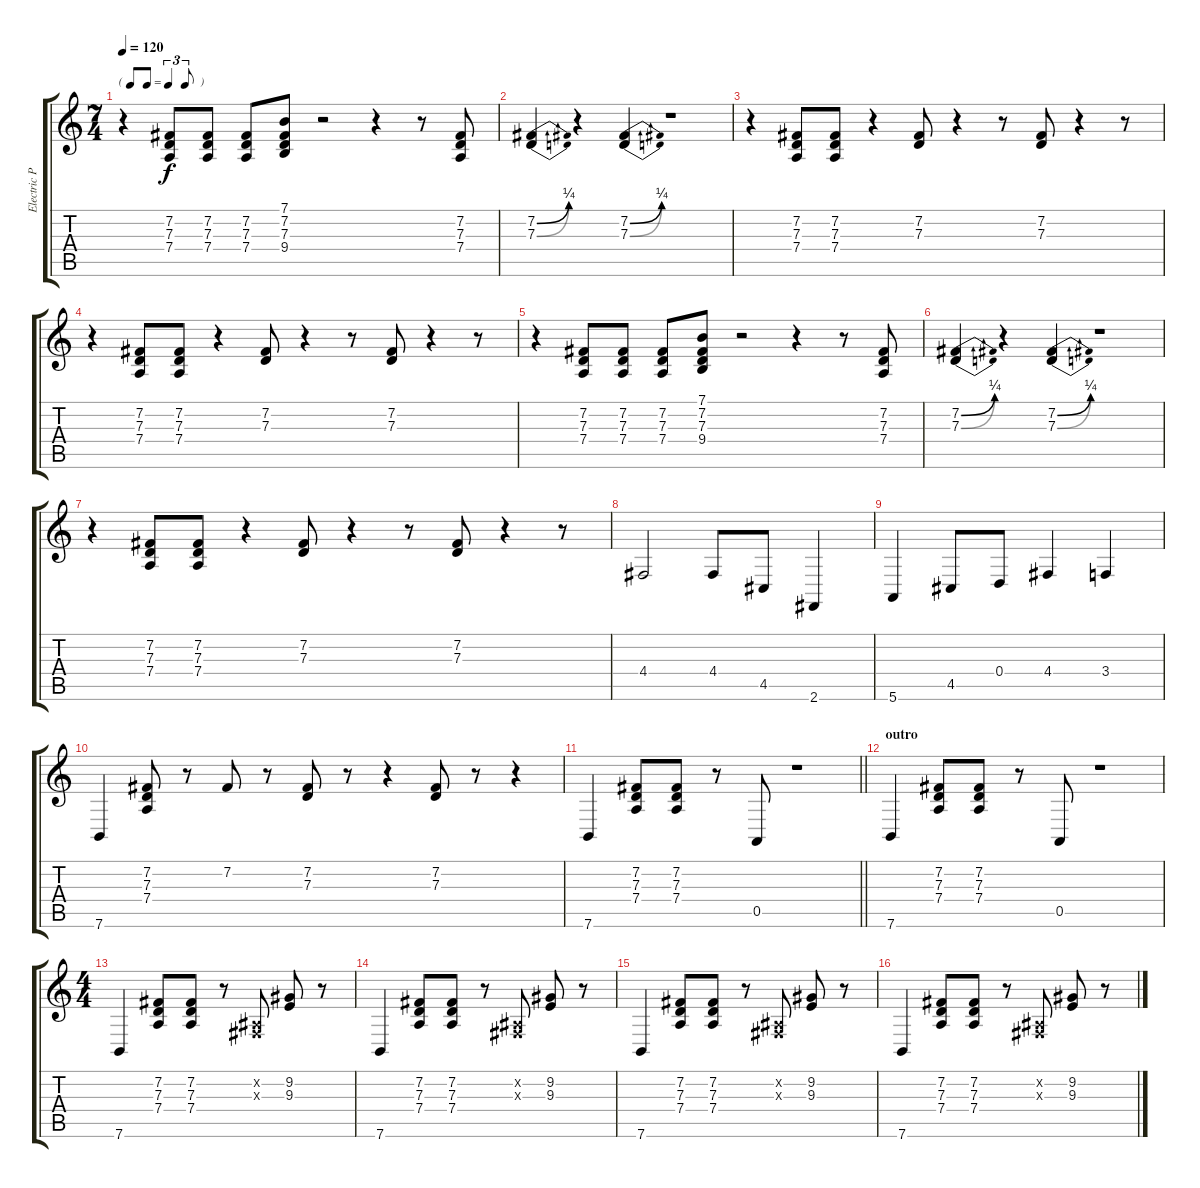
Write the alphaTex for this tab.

\track ("Electric Piano (Wright)" "Electric P") {instrument electricpiano2}
\staff {score tabs}
\tuning (E4 B3 G3 D3 A2 E2) {hide}
\ts (7 4)
\tf triplet8th
\tempo 120
\clef g2
\ks c
r.4{dy f} (7.2 7.3 7.4).8 (7.2 7.3 7.4).8 (7.2 7.3 7.4).8 (7.1 7.2 7.3 9.4).8 r.2 r.4 r.8 (7.2 7.3 7.4).8 |
(7.2{be (bend 0 0 60 1)} 7.3{be (bend 0 0 60 1)}).4 r.4 (7.2{be (bend 0 0 60 1)} 7.3{be (bend 0 0 60 1)}).4 r.1 |
r.4 (7.2 7.3 7.4).8 (7.2 7.3 7.4).8 r.4 (7.2 7.3).8 r.4 r.8 (7.2 7.3).8 r.4 r.8 |
r.4 (7.2 7.3 7.4).8 (7.2 7.3 7.4).8 r.4 (7.2 7.3).8 r.4 r.8 (7.2 7.3).8 r.4 r.8 |
r.4 (7.2 7.3 7.4).8 (7.2 7.3 7.4).8 (7.2 7.3 7.4).8 (7.1 7.2 7.3 9.4).8 r.2 r.4 r.8 (7.2 7.3 7.4).8 |
(7.2{be (bend 0 0 60 1)} 7.3{be (bend 0 0 60 1)}).4 r.4 (7.2{be (bend 0 0 60 1)} 7.3{be (bend 0 0 60 1)}).4 r.1 |
r.4 (7.2 7.3 7.4).8 (7.2 7.3 7.4).8 r.4 (7.2 7.3).8 r.4 r.8 (7.2 7.3).8 r.4 r.8 |
4.4.2 4.4.8 4.5.8 2.6.4 |
5.6.4 4.5.8 0.4.8 4.4.4 3.4.4 |
7.6.4 (7.2 7.3 7.4).8 r.8 7.2.8 r.8 (7.2 7.3).8 r.8 r.4 (7.2 7.3).8 r.8 r.4 |
\barLineRight lightlight
7.6.4 (7.2 7.3 7.4).8 (7.2 7.3 7.4).8 r.8 0.5.8 r.1 |
\section ("" "outro")
7.6.4 (7.2 7.3 7.4).8 (7.2 7.3 7.4).8 r.8 0.5.8 r.1 |
\ts (4 4)
7.6.4 (7.2 7.3 7.4).8 (7.2 7.3 7.4).8 r.8 (-1.2{x} -1.3{x}).8 (9.2 9.3).8 r.8 |
7.6.4 (7.2 7.3 7.4).8 (7.2 7.3 7.4).8 r.8 (-1.2{x} -1.3{x}).8 (9.2 9.3).8 r.8 |
7.6.4 (7.2 7.3 7.4).8 (7.2 7.3 7.4).8 r.8 (-1.2{x} -1.3{x}).8 (9.2 9.3).8 r.8 |
7.6.4 (7.2 7.3 7.4).8 (7.2 7.3 7.4).8 r.8 (-1.2{x} -1.3{x}).8 (9.2 9.3).8 r.8
